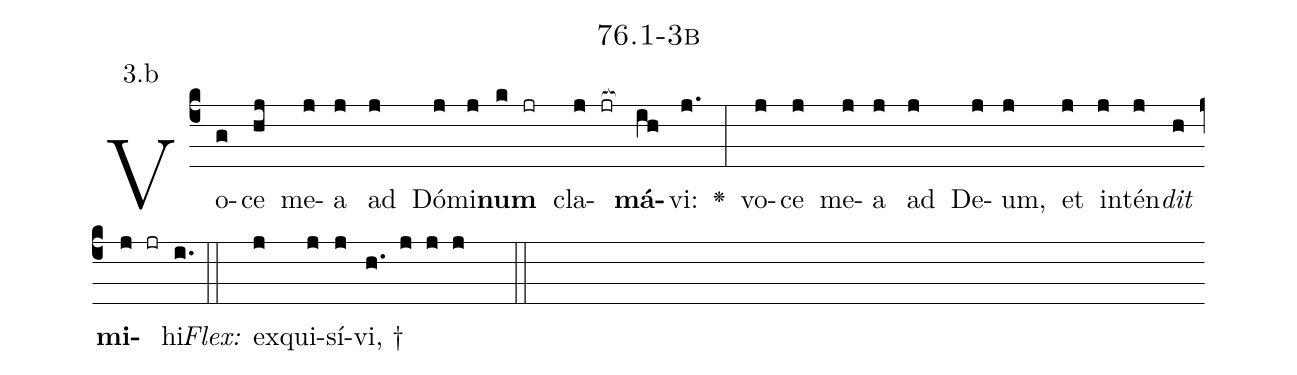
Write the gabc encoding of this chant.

name: 76.1-3b;
annotation: 3.b;
%%
(c4)Vo(g)ce(hj) me(j)a(j) ad(j) Dó(j)mi(j)<b>num</b>(k jr) cla(j jr[ocb:1{])<b>má</b>(ih[ocb:0}])vi:(j.) <v>\greheightstar</v>(:) vo(j)ce(j) me(j)a(j) ad(j) De(j)um,(j) et(j) in(j)tén(j)<i>dit</i>(h) <b>mi</b>(j jr)hi.(i.) (::)
<i>Flex:</i>()  ex(j)qui(j)sí(j)vi, †(h. j j j  ::)

%E(j) u(j) o(j) u(h) a(j) e.(i.) (::)
